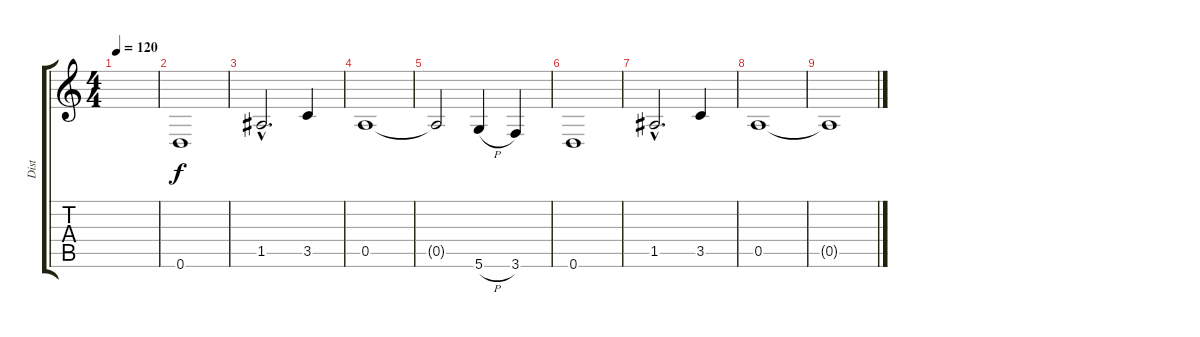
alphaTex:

\track ("Dist" "Dist") {instrument distortionguitar}
\staff {score tabs}
\tuning (E4 B3 G3 D3 A2 D2) {hide}
\ts (4 4)
\tempo 120
\clef g2
\ks c
|
0.6.1{volume 13} |
1.5{hac}.2{d} 3.5.4 |
0.5.1 |
0.5{t}.2 5.6{h}.4 3.6.4 |
0.6.1 |
1.5{hac}.2{d} 3.5.4 |
0.5.1 |
0.5{t}.1
